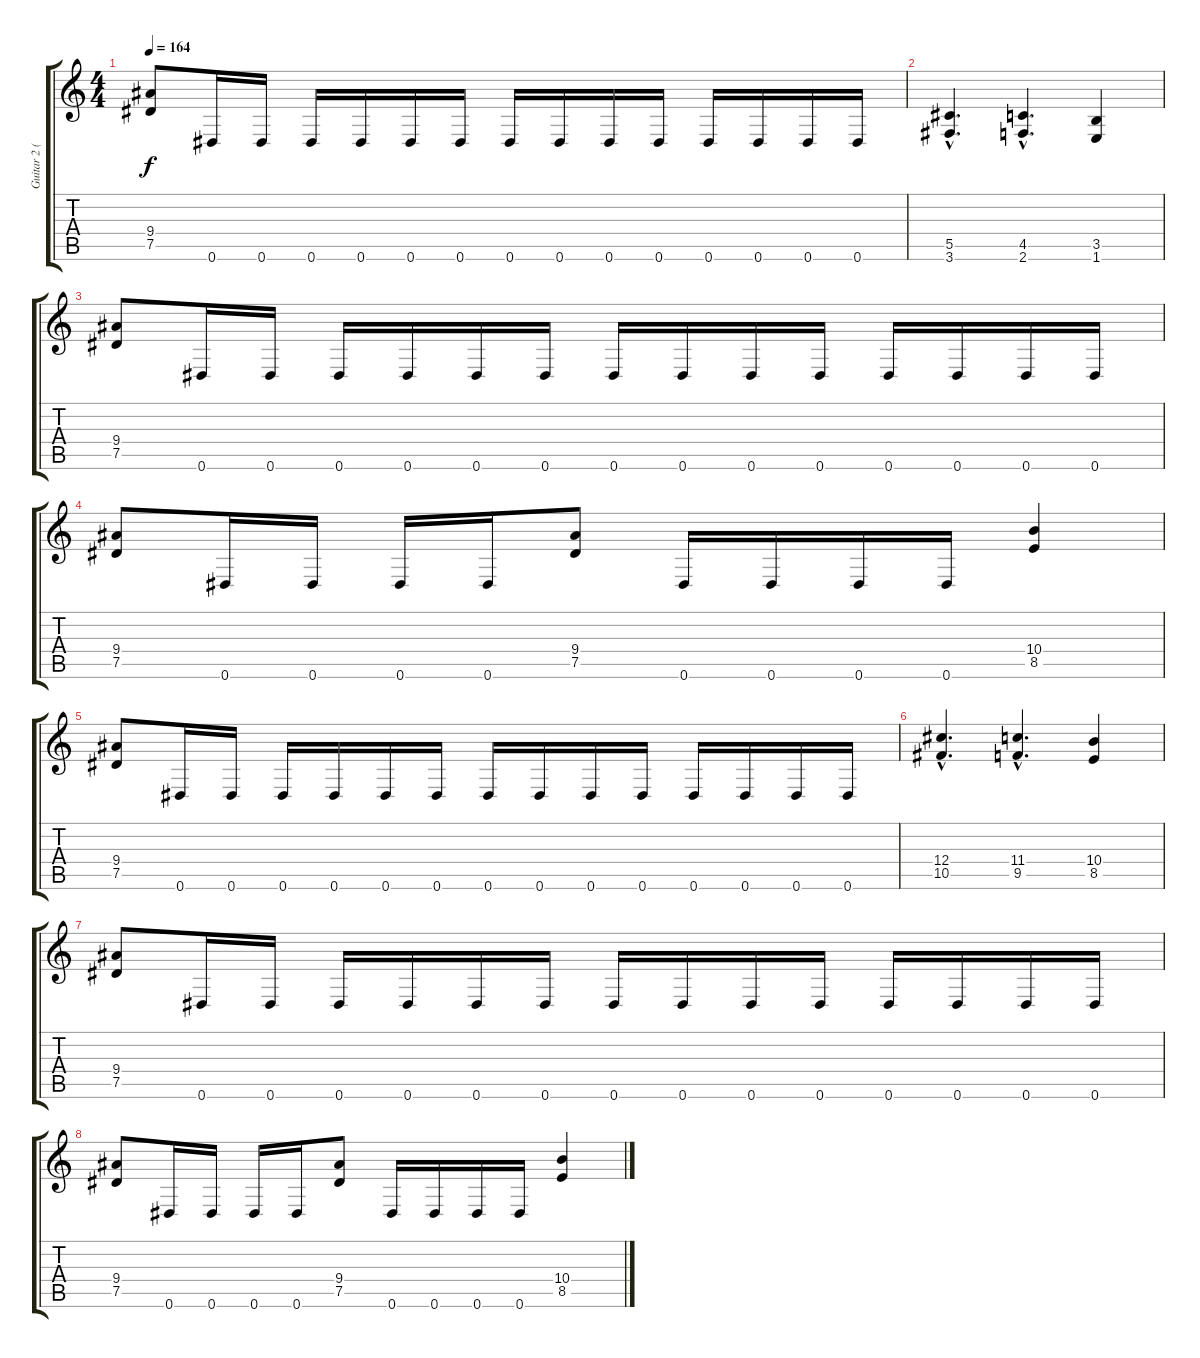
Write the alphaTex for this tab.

\track ("Guitar 2 (Kerry)" "Guitar 2 (") {instrument distortionguitar}
\staff {score tabs}
\tuning (Eb4 Bb3 Gb3 Db3 Ab2 Eb2) {hide}
\ts (4 4)
\tempo 164
\clef g2
\ks c
(9.4 7.5).8{dy f} 0.6.16 0.6.16 0.6.16 0.6.16 0.6.16 0.6.16 0.6.16 0.6.16 0.6.16 0.6.16 0.6.16 0.6.16 0.6.16 0.6.16 |
(5.5{hac} 3.6{hac}).4{d} (4.5{hac} 2.6{hac}).4{d} (3.5 1.6).4 |
(9.4 7.5).8 0.6.16 0.6.16 0.6.16 0.6.16 0.6.16 0.6.16 0.6.16 0.6.16 0.6.16 0.6.16 0.6.16 0.6.16 0.6.16 0.6.16 |
(9.4 7.5).8 0.6.16 0.6.16 0.6.16 0.6.16 (9.4 7.5).8 0.6.16 0.6.16 0.6.16 0.6.16 (10.4 8.5).4 |
(9.4 7.5).8 0.6.16 0.6.16 0.6.16 0.6.16 0.6.16 0.6.16 0.6.16 0.6.16 0.6.16 0.6.16 0.6.16 0.6.16 0.6.16 0.6.16 |
(12.4{hac} 10.5{hac}).4{d} (11.4{hac} 9.5{hac}).4{d} (10.4 8.5).4 |
(9.4 7.5).8 0.6.16 0.6.16 0.6.16 0.6.16 0.6.16 0.6.16 0.6.16 0.6.16 0.6.16 0.6.16 0.6.16 0.6.16 0.6.16 0.6.16 |
(9.4 7.5).8 0.6.16 0.6.16 0.6.16 0.6.16 (9.4 7.5).8 0.6.16 0.6.16 0.6.16 0.6.16 (10.4 8.5).4
